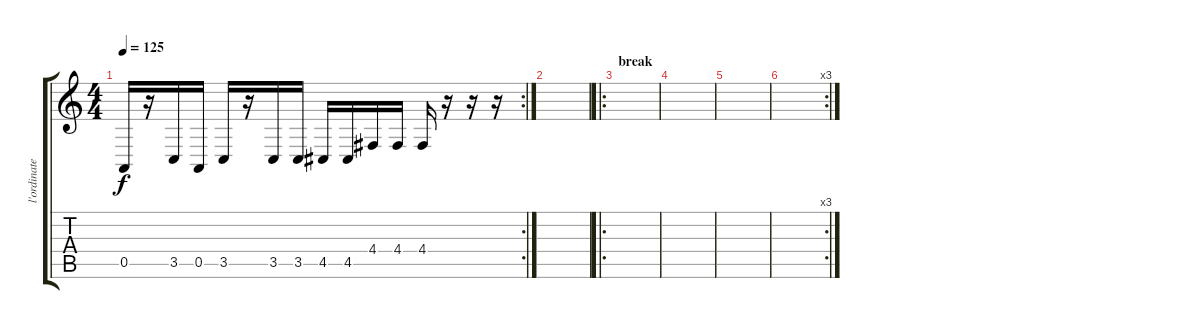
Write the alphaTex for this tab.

\track ("l'ordinateur-(synth batterie)" "l'ordinate") {instrument synthdrum}
\staff {score tabs}
\tuning (E4 B3 G3 D3 A2 E2) {hide}
\rc 2
\ts (4 4)
\tempo 125
\clef g2
\ks c
0.5.16{dy f} r.16 3.5.16 0.5.16 3.5.16 r.16 3.5.16 3.5.16 4.5.16 4.5.16 4.4.16 4.4.16 4.4.16 r.16 r.16 r.16 |
|
\ro
\section ("" "break")
|
|
|
\rc 3
